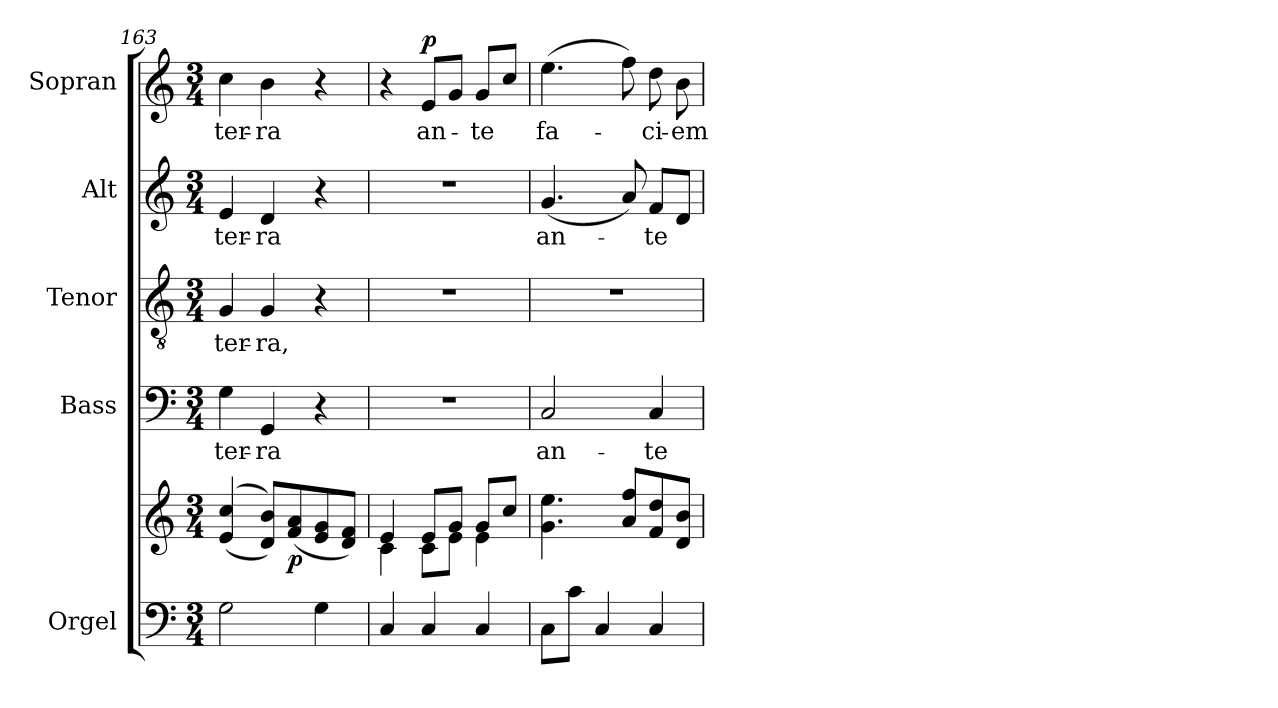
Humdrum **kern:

**kern	**kern	**dynam	**kern	**text	**kern	**text	**kern	**text	**kern	**text	**dynam
*part5	*part5	*part5	*part4	*part4	*part3	*part3	*part2	*part2	*part1	*part1	*part1
*staff6	*staff5	*staff5/6	*staff4	*staff4	*staff3	*staff3	*staff2	*staff2	*staff1	*staff1	*staff1
*I"Orgel	*	*	*I"Bass	*	*I"Tenor	*	*I"Alt	*	*I"Sopran	*	*
*I'Org.	*	*	*I'B.	*	*I'T.	*	*I'A.	*	*I'S.	*	*
*clefF4	*clefG2	*	*clefF4	*	*clefGv2	*	*clefG2	*	*clefG2	*	*
*k[]	*k[]	*	*k[]	*	*k[]	*	*k[]	*	*k[]	*	*
*C:	*C:	*	*C:	*	*C:	*	*C:	*	*C:	*	*
*M3/4	*M3/4	*	*M3/4	*	*M3/4	*	*M3/4	*	*M3/4	*	*
=163	=163	=163	=163	=163	=163	=163	=163	=163	=163	=163	=163
!	!	!	!	!LO:LY:b	!	!LO:LY:b	!	!LO:LY:b	!	!LO:LY:b	!
2G\	((<4e/ 4cc/	.	4G\	ter-	4G/	ter-	4e/	ter-	4cc\	ter-	.
!	!	!	!	!LO:LY:b	!	!LO:LY:b	!	!LO:LY:b	!	!LO:LY:b	!
.	8d/ 8b/L))	.	4GG/	-ra	4G/	-ra,	4d/	-ra	4b\	-ra	.
!	!	!LO:DY:b	!	!	!	!	!	!	!	!	!
.	(<8f/ 8a/	p	.	.	.	.	.	.	.	.	.
4G\	8e/ 8g/	.	4r	.	4r	.	4r	.	4r	.	.
.	8d/ 8f/J)	.	.	.	.	.	.	.	.	.	.
=164	=164	=164	=164	=164	=164	=164	=164	=164	=164	=164	=164
*	*^	*	*	*	*	*	*	*	*	*	*
4C/	4e/	4c\	.	2.r	.	2.r	.	2.r	.	4r	.	.
!	!	!	!	!	!	!	!	!	!	!	!LO:LY:b	!LO:DY:a
4C/	8e/L	8c\L	.	.	.	.	.	.	.	8e/L	an-	p
.	8g/J	8e\J	.	.	.	.	.	.	.	8g/J	.	.
!	!	!	!	!	!	!	!	!	!	!	!LO:LY:b	!
4C/	8g/L	4e\	.	.	.	.	.	.	.	8g/L	-te	.
.	8cc/J	.	.	.	.	.	.	.	.	8cc/J	.	.
*	*v	*v	*	*	*	*	*	*	*	*	*	*
=165	=165	=165	=165	=165	=165	=165	=165	=165	=165	=165	=165
!	!	!	!	!LO:LY:b	!	!	!	!LO:LY:b	!	!LO:LY:b	!
8C\L	4.g\ 4.ee\	.	2C/	an-	2.r	.	(<4.g/	an-	(>4.ee\	fa-	.
8c\J	.	.	.	.	.	.	.	.	.	.	.
4C/	.	.	.	.	.	.	.	.	.	.	.
.	8a/ 8ff/L	.	.	.	.	.	8a/)	.	8ff\)	.	.
!	!	!	!	!LO:LY:b	!	!	!	!LO:LY:b	!	!LO:LY:b	!
4C/	8f/ 8dd/	.	4C/	-te	.	.	8f/L	-te	8dd\	-ci-	.
!	!	!	!	!	!	!	!	!	!	!LO:LY:b	!
.	8d/ 8b/J	.	.	.	.	.	8d/J	.	8b\	-em	.
=	=	=	=	=	=	=	=	=	=	=	=
*-	*-	*-	*-	*-	*-	*-	*-	*-	*-	*-	*-
